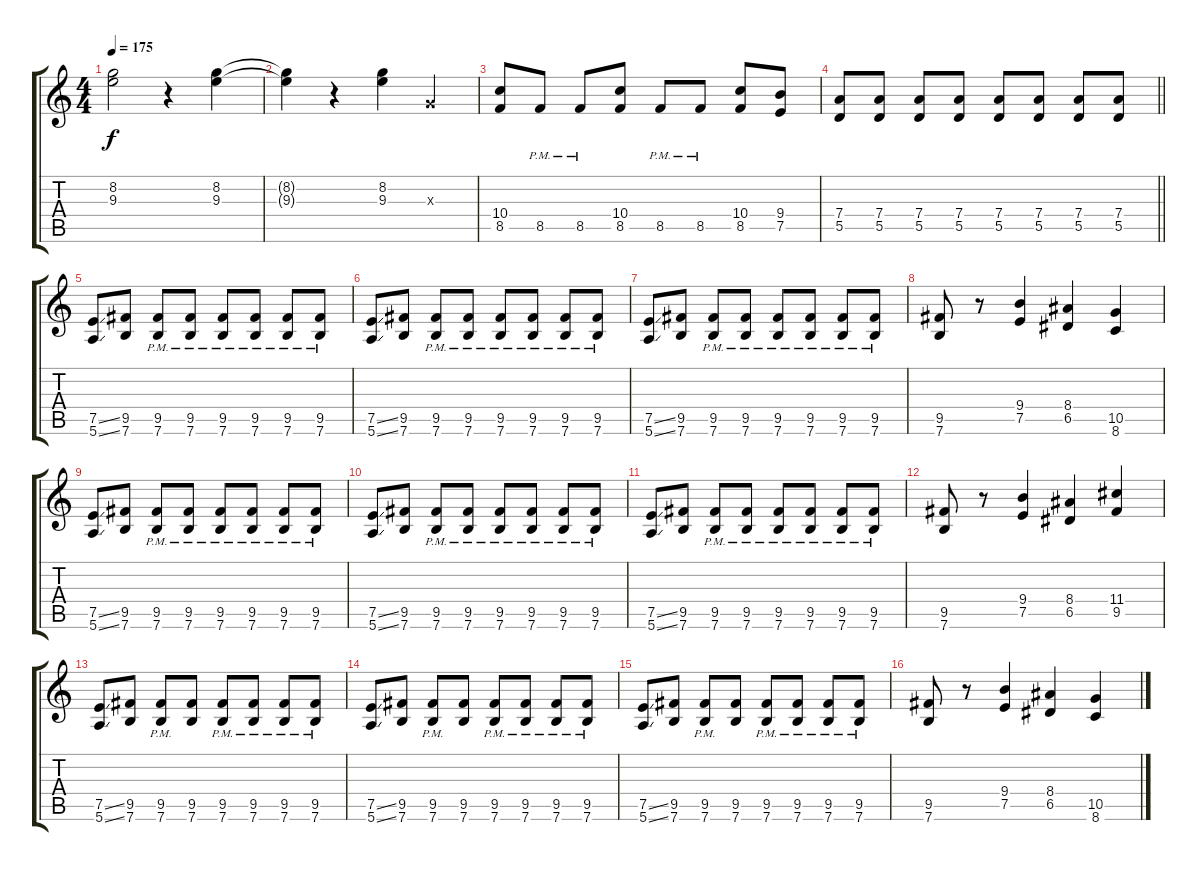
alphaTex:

\track "" {instrument distortionguitar}
\staff {score tabs}
\tuning (E4 B3 G3 D3 A2 E2) {hide}
\ts (4 4)
\tempo 175
\clef g2
\ks c
(8.2 9.3).2{dy f} r.4 (8.2 9.3).4 |
(8.2{t} 9.3{t}).4 r.4 (8.2 9.3).4 0.3{x}.4 |
(10.4 8.5).8 8.5{pm}.8 8.5{pm}.8 (10.4 8.5).8 8.5{pm}.8 8.5{pm}.8 (10.4 8.5).8 (9.4 7.5).8 |
\barLineRight lightlight
(7.4 5.5).8 (7.4 5.5).8 (7.4 5.5).8 (7.4 5.5).8 (7.4 5.5).8 (7.4 5.5).8 (7.4 5.5).8 (7.4 5.5).8 |
(7.5{ss} 5.6{ss}).8 (9.5 7.6).8 (9.5{pm} 7.6{pm}).8 (9.5{pm} 7.6{pm}).8 (9.5{pm} 7.6{pm}).8 (9.5{pm} 7.6{pm}).8 (9.5{pm} 7.6{pm}).8 (9.5{pm} 7.6{pm}).8 |
(7.5{ss} 5.6{ss}).8 (9.5 7.6).8 (9.5{pm} 7.6{pm}).8 (9.5{pm} 7.6{pm}).8 (9.5{pm} 7.6{pm}).8 (9.5{pm} 7.6{pm}).8 (9.5{pm} 7.6{pm}).8 (9.5{pm} 7.6{pm}).8 |
(7.5{ss} 5.6{ss}).8 (9.5 7.6).8 (9.5{pm} 7.6{pm}).8 (9.5{pm} 7.6{pm}).8 (9.5{pm} 7.6{pm}).8 (9.5{pm} 7.6{pm}).8 (9.5{pm} 7.6{pm}).8 (9.5{pm} 7.6{pm}).8 |
(9.5 7.6).8 r.8 (9.4 7.5).4 (8.4 6.5).4 (10.5 8.6).4 |
(7.5{ss} 5.6{ss}).8 (9.5 7.6).8 (9.5{pm} 7.6{pm}).8 (9.5{pm} 7.6{pm}).8 (9.5{pm} 7.6{pm}).8 (9.5{pm} 7.6{pm}).8 (9.5{pm} 7.6{pm}).8 (9.5{pm} 7.6{pm}).8 |
(7.5{ss} 5.6{ss}).8 (9.5 7.6).8 (9.5{pm} 7.6{pm}).8 (9.5{pm} 7.6{pm}).8 (9.5{pm} 7.6{pm}).8 (9.5{pm} 7.6{pm}).8 (9.5{pm} 7.6{pm}).8 (9.5{pm} 7.6{pm}).8 |
(7.5{ss} 5.6{ss}).8 (9.5 7.6).8 (9.5{pm} 7.6{pm}).8 (9.5{pm} 7.6{pm}).8 (9.5{pm} 7.6{pm}).8 (9.5{pm} 7.6{pm}).8 (9.5{pm} 7.6{pm}).8 (9.5{pm} 7.6{pm}).8 |
(9.5 7.6).8 r.8 (9.4 7.5).4 (8.4 6.5).4 (11.4 9.5).4 |
(7.5{ss} 5.6{ss}).8 (9.5 7.6).8 (9.5{pm} 7.6{pm}).8 (9.5 7.6).8 (9.5{pm} 7.6{pm}).8 (9.5{pm} 7.6{pm}).8 (9.5{pm} 7.6{pm}).8 (9.5{pm} 7.6{pm}).8 |
(7.5{ss} 5.6{ss}).8 (9.5 7.6).8 (9.5{pm} 7.6{pm}).8 (9.5 7.6).8 (9.5{pm} 7.6{pm}).8 (9.5{pm} 7.6{pm}).8 (9.5{pm} 7.6{pm}).8 (9.5{pm} 7.6{pm}).8 |
(7.5{ss} 5.6{ss}).8 (9.5 7.6).8 (9.5{pm} 7.6{pm}).8 (9.5 7.6).8 (9.5{pm} 7.6{pm}).8 (9.5{pm} 7.6{pm}).8 (9.5{pm} 7.6{pm}).8 (9.5{pm} 7.6{pm}).8 |
(9.5 7.6).8 r.8 (9.4 7.5).4 (8.4 6.5).4 (10.5 8.6).4
